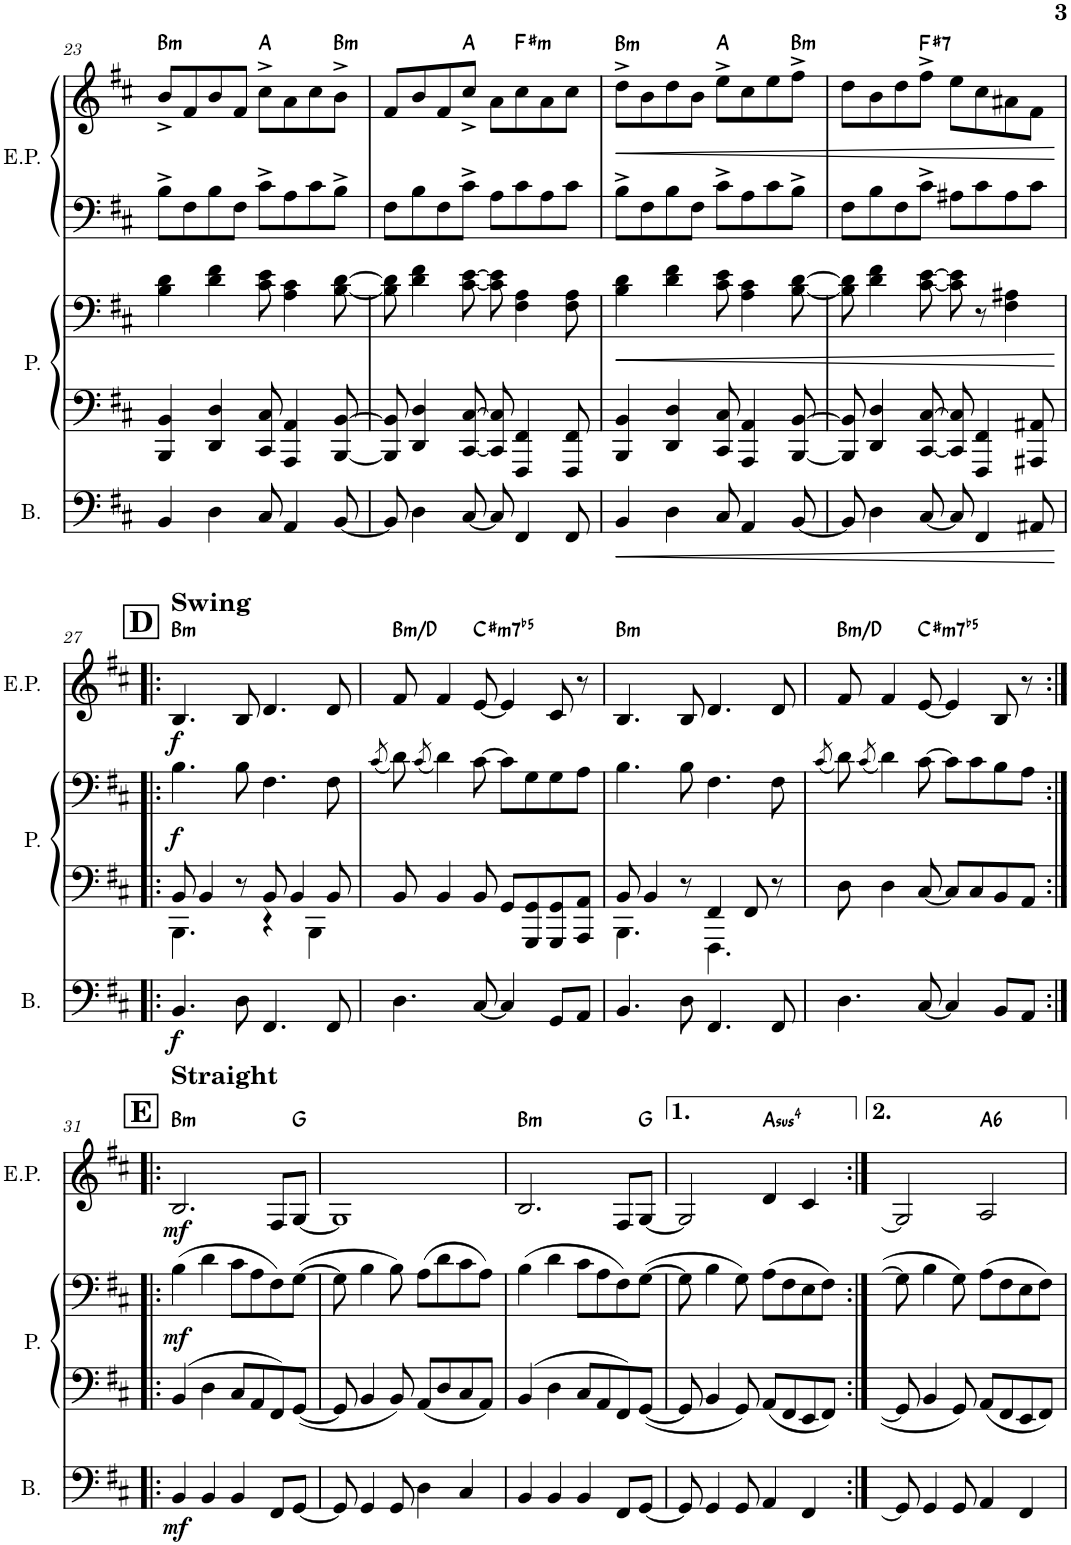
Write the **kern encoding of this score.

**kern	**dynam	**kern	**kern	**dynam	**kern	**kern	**dynam	**harte
*part3	*part3	*part2	*part2	*part2	*part1	*part1	*part1	*part1
*staff5	*staff5	*staff4	*staff3	*staff3/4	*staff2	*staff1	*staff1/2	*
*I"Bass	*	*I"Piano	*	*	*I"El. Piano	*	*	*
*I'B.	*	*I'P.	*	*	*I'E.P.	*	*	*
!!LO:PB:g=z
*clefF4	*	*clefF4	*clefF4	*	*clefF4	*clefG2	*	*
*Trd7c12	*	*	*	*	*	*	*	*
*k[f#c#]	*	*k[f#c#]	*k[f#c#]	*	*k[f#c#]	*k[f#c#]	*	*
*M4/4	*	*M4/4	*M4/4	*	*M4/4	*M4/4	*	*
=23	=23	=23	=23	=23	=23	=23	=23	=23
!	!	!	!	!	!	!	!	!LO:H:kt=m
4BB/	.	4BBB/ 4BB/	4B\ 4d\	.	8B^\L	8b^/L	.	B:min
.	.	.	.	.	8F#\	8f#/	.	.
4D\	.	4DD/ 4D/	4d\ 4f#\	.	8B\	8b/	.	.
.	.	.	.	.	8F#\J	8f#/J	.	.
8C#/	.	8CC#/ 8C#/	8c#\ 8e\	.	8c#^\L	8cc#^\L	.	A:maj
4AA/	.	4AAA/ 4AA/	4A\ 4c#\	.	8A\	8a\	.	.
.	.	.	.	.	8c#\	8cc#\	.	.
!	!	!	!	!	!	!	!	!LO:H:kt=m
[8BB/	.	[8BBB/ [8BB/	[8B\ [8d\	.	8B^\J	8b^\J	.	B:min
=24	=24	=24	=24	=24	=24	=24	=24	=24
8BB/]	.	8BBB/] 8BB/]	8B\] 8d\]	.	8F#\L	8f#/L	.	.
4D\	.	4DD/ 4D/	4d\ 4f#\	.	8B\	8b/	.	.
.	.	.	.	.	8F#\	8f#/	.	.
[8C#/	.	[8CC#/ [8C#/	[8c#\ [8e\	.	8c#^\J	8cc#^/J	.	A:maj
8C#/]	.	8CC#/] 8C#/]	8c#\] 8e\]	.	8A\L	8a\L	.	.
!	!	!	!	!	!	!	!	!LO:H:kt=m
4FF#/	.	4FFF#/ 4FF#/	4F#\ 4A\	.	8c#\	8cc#\	.	F#:min
.	.	.	.	.	8A\	8a\	.	.
8FF#/	.	8FFF#/ 8FF#/	8F#\ 8A\	.	8c#\J	8cc#\J	.	.
=25	=25	=25	=25	=25	=25	=25	=25	=25
!	!LO:HP:b	!	!	!LO:HP:b	!	!	!LO:HP:b	!LO:H:kt=m
4BB/	<	4BBB/ 4BB/	4B\ 4d\	<	8B^\L	8dd^\L	<	B:min
.	.	.	.	.	8F#\	8b\	.	.
4D\	.	4DD/ 4D/	4d\ 4f#\	.	8B\	8dd\	.	.
.	.	.	.	.	8F#\J	8b\J	.	.
8C#/	.	8CC#/ 8C#/	8c#\ 8e\	.	8c#^\L	8ee^\L	.	A:maj
4AA/	.	4AAA/ 4AA/	4A\ 4c#\	.	8A\	8cc#\	.	.
.	.	.	.	.	8c#\	8ee\	.	.
!	!	!	!	!	!	!	!	!LO:H:kt=m
[8BB/	.	[8BBB/ [8BB/	[8B\ [8d\	.	8B^\J	8ff#^\J	.	B:min
=26	=26	=26	=26	=26	=26	=26	=26	=26
8BB/]	.	8BBB/] 8BB/]	8B\] 8d\]	.	8F#\L	8dd\L	.	.
4D\	.	4DD/ 4D/	4d\ 4f#\	.	8B\	8b\	.	.
.	.	.	.	.	8F#\	8dd\	.	.
!	!	!	!	!	!	!	!	!LO:H:n=1:kt=N.C.
!	!	!	!	!	!	!	!	!LO:H:n=2:kt=7
[8C#/	.	[8CC#/ [8C#/	[8c#\ [8e\	.	8c#^\J	8ff#^\J	.	N F#:7
8C#/]	.	8CC#/] 8C#/]	8c#\] 8e\]	.	8A#X\L	8ee\L	.	.
4FF#/	.	4FFF#/ 4FF#/	8r	.	8c#\	8cc#\	.	.
.	.	.	4F#\ 4A#X\	.	8A#\	8a#X\	.	.
8AA#X/	.	8AAA#X/ 8AA#X/	.	.	8c#\J	8f#\J	.	.
.	[	.	.	[	.	.	[	.
!!LO:LB:g=z
!!LO:REH:place=s1:a:B:cj:fs=14:t=D
=27!|:	=27!|:	=27!|:	=27!|:	=27!|:	=27!|:	=27!|:	=27!|:	=27!|:
*	*	*^	*	*	*	*	*	*
!	!	!	!	!	!	!	!LO:TX:a:B:t=Swing	!	!
!	!LO:DY:b	!	!	!	!LO:DY:b	!	!	!LO:DY:b	!LO:H:kt=m
4.BB/	f	8BB/	4.BBB\	4.B\	f	1r	4.B/	f	B:min
.	.	4BB/	.	.	.	.	.	.	.
8D\	.	8r	8ryy	8B\	.	.	8B/	.	.
4.FF#/	.	8BB/	4r	4.F#\	.	.	4.d/	.	.
.	.	4BB/	.	.	.	.	.	.	.
.	.	.	4BBB\	.	.	.	.	.	.
8FF#/	.	8BB/	.	8F#\	.	.	8d/	.	.
*	*	*v	*v	*	*	*	*	*	*
=28	=28	=28	=28	=28	=28	=28	=28	=28
.	.	.	(8qc#/	.	.	.	.	.
!	!	!	!	!	!	!	!	!LO:H:kt=m
4.D\	.	8BB/	8d\)	.	1r	8f#/	.	B:min/b3
.	.	.	(8qc#/	.	.	.	.	.
.	.	4BB/	4d\)	.	.	4f#/	.	.
!	!	!	!	!	!	!	!	!LO:H:kt=m7b5
[8C#/	.	8BB/	[8c#\	.	.	[8e/	.	C#:hdim7
4C#/]	.	8GG/L	8c#\L]	.	.	4e/]	.	.
.	.	8GGG/ 8GG/	8G\	.	.	.	.	.
8GG/L	.	8GGG/ 8GG/	8G\	.	.	8c#/	.	.
8AA/J	.	8AAA/ 8AA/J	8A\J	.	.	8r	.	.
=29	=29	=29	=29	=29	=29	=29	=29	=29
*	*	*^	*	*	*	*	*	*
!	!	!	!	!	!	!	!	!	!LO:H:kt=m
4.BB/	.	8BB/	4.BBB\	4.B\	.	1r	4.B/	.	B:min
.	.	4BB/	.	.	.	.	.	.	.
8D\	.	8r	8ryy	8B\	.	.	8B/	.	.
4.FF#/	.	4FF#/	4.FFF#\	4.F#\	.	.	4.d/	.	.
.	.	8FF#/	.	.	.	.	.	.	.
8FF#/	.	8r	8ryy	8F#\	.	.	8d/	.	.
*	*	*v	*v	*	*	*	*	*	*
=30	=30	=30	=30	=30	=30	=30	=30	=30
.	.	.	(8qc#/	.	.	.	.	.
!	!	!	!	!	!	!	!	!LO:H:kt=m
4.D\	.	8D\	8d\)	.	1r	8f#/	.	B:min/b3
.	.	.	(8qc#/	.	.	.	.	.
.	.	4D\	4d\)	.	.	4f#/	.	.
!	!	!	!	!	!	!	!	!LO:H:kt=m7b5
[8C#/	.	[8C#/	[8c#\	.	.	[8e/	.	C#:hdim7
4C#/]	.	8C#/L]	8c#\L]	.	.	4e/]	.	.
.	.	8C#/	8c#\	.	.	.	.	.
8BB/L	.	8BB/	8B\	.	.	8B/	.	.
8AA/J	.	8AA/J	8A\J	.	.	8r	.	.
!!LO:LB:g=z
!!LO:REH:place=s1:a:B:cj:fs=14:t=E
=31:|!|:	=31:|!|:	=31:|!|:	=31:|!|:	=31:|!|:	=31:|!|:	=31:|!|:	=31:|!|:	=31:|!|:
!	!	!	!	!	!	!LO:TX:a:B:t=Straight	!	!
!	!LO:DY:b	!	!	!LO:DY:b	!	!	!LO:DY:b	!LO:H:kt=m
4BB/	mf	4BB/	(4B\	mf	1r	2.B/	mf	B:min
4BB/	.	4D\	4d\	.	.	.	.	.
4BB/	.	8C#/L	8c#\L	.	.	.	.	.
.	.	8AA/	8A\	.	.	.	.	.
8FF#/L	.	8FF#/	8F#\)	.	.	8F#/L	.	.
[8GG/J	.	[8GG/J	([8G\J	.	.	[8G/J	.	G:maj
=32	=32	=32	=32	=32	=32	=32	=32	=32
8GG/]	.	8GG/]	8G\]	.	1r	1G]	.	.
4GG/	.	4BB/	4B\	.	.	.	.	.
8GG/	.	8BB/	8B\)	.	.	.	.	.
4D\	.	8AA/L	(8A\L	.	.	.	.	.
.	.	8D/	8d\	.	.	.	.	.
4C#/	.	8C#/	8c#\	.	.	.	.	.
.	.	8AA/J	8A\J)	.	.	.	.	.
=33	=33	=33	=33	=33	=33	=33	=33	=33
!	!	!	!	!	!	!	!	!LO:H:kt=m
4BB/	.	4BB/	(4B\	.	1r	2.B/	.	B:min
4BB/	.	4D\	4d\	.	.	.	.	.
4BB/	.	8C#/L	8c#\L	.	.	.	.	.
.	.	8AA/	8A\	.	.	.	.	.
8FF#/L	.	8FF#/	8F#\)	.	.	8F#/L	.	.
[8GG/J	.	[8GG/J	([8G\J	.	.	[8G/J	.	G:maj
=34	=34	=34	=34	=34	=34	=34	=34	=34
8GG/]	.	8GG/]	8G\]	.	1r	2G/]	.	.
4GG/	.	4BB/	4B\	.	.	.	.	.
8GG/	.	8GG/	8G\)	.	.	.	.	.
!	!	!	!	!	!	!	!	!LO:H:kt=4
4AA/	.	8AA/L	(8A\L	.	.	4d/	.	A:sus4
.	.	8FF#/	8F#\	.	.	.	.	.
4FF#/	.	8EE/	8E\	.	.	4c#/	.	.
.	.	8FF#/J	8F#\J)	.	.	.	.	.
=35:|!	=35:|!	=35:|!	=35:|!	=35:|!	=35:|!	=35:|!	=35:|!	=35:|!
[qGG	.	[qGG	([qG	.	.	[qG	.	.
8GG/]	.	8GG/]	8G\]	.	1r	2G/]	.	.
4GG/	.	4BB/	4B\	.	.	.	.	.
8GG/	.	8GG/	8G\)	.	.	.	.	.
4AA/	.	8AA/L	(8A\L	.	.	2A/	.	.
.	.	8FF#/	8F#\	.	.	.	.	.
4FF#/	.	8EE/	8E\	.	.	.	.	.
.	.	8FF#/J	8F#\J)	.	.	.	.	.
=	=	=	=	=	=	=	=	=
*-	*-	*-	*-	*-	*-	*-	*-	*-
